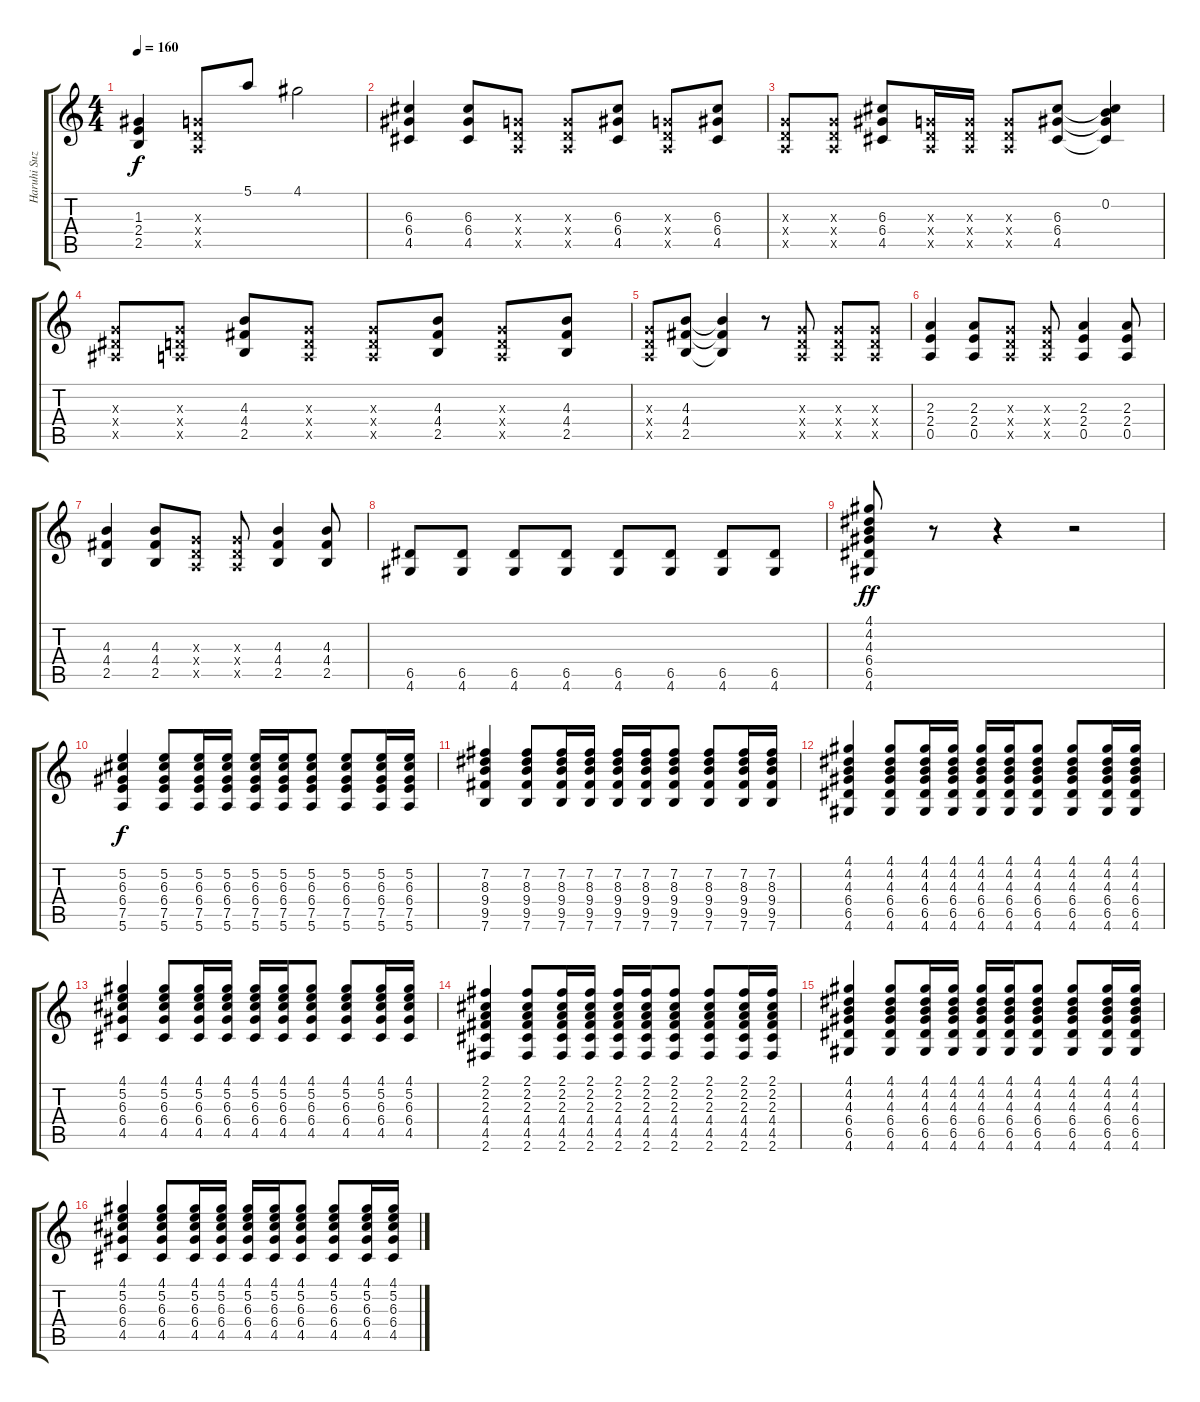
\track ("Haruhi Suzumiya (Rhythm Guitar)" "Haruhi Suz") {instrument distortionguitar}
\staff {score tabs}
\tuning (E4 B3 G3 D3 A2 E2) {hide}
\ts (4 4)
\tempo 160
\clef g2
\ks c
(1.3{t} 2.4{t} 2.5{t}).4{dy f} (0.3{x} 0.4{x} 0.5{x}).8 5.1.8 4.1.2 |
(6.3 6.4 4.5).4 (6.3 6.4 4.5).8 (0.3{x} 0.4{x} 0.5{x}).8 (0.3{x} 0.4{x} 0.5{x}).8 (6.3 6.4 4.5).8 (0.3{x} 0.4{x} 0.5{x}).8 (6.3 6.4 4.5).8 |
(0.3{x} 0.4{x} 0.5{x}).8 (0.3{x} 0.4{x} 0.5{x}).8 (6.3 6.4 4.5).8 (0.3{x} 0.4{x} 0.5{x}).16 (0.3{x} 0.4{x} 0.5{x}).16 (0.3{x} 0.4{x} 0.5{x}).8 (6.3 6.4 4.5).8 (0.2 6.3{t} 6.4{t} 4.5{t}).4 |
(0.3{x} 1.4{x} 1.5{x}).8 (0.3{x} 0.4{x} 0.5{x}).8 (4.3 4.4 2.5).8 (0.3{x} 0.4{x} 0.5{x}).8 (0.3{x} 0.4{x} 0.5{x}).8 (4.3 4.4 2.5).8 (0.3{x} 0.4{x} 0.5{x}).8 (4.3 4.4 2.5).8 |
(0.3{x} 0.4{x} 0.5{x}).8 (4.3 4.4 2.5).8 (4.3{t} 4.4{t} 2.5{t}).4 r.8 (0.3{x} 0.4{x} 0.5{x}).8 (0.3{x} 0.4{x} 0.5{x}).8 (0.3{x} 0.4{x} 0.5{x}).8 |
(2.3 2.4 0.5).4 (2.3 2.4 0.5).8 (0.3{x} 0.4{x} 0.5{x}).8 (0.3{x} 0.4{x} 0.5{x}).8 (2.3 2.4 0.5).4 (2.3 2.4 0.5).8 |
(4.3 4.4 2.5).4 (4.3 4.4 2.5).8 (0.3{x} 0.4{x} 0.5{x}).8 (0.3{x} 0.4{x} 0.5{x}).8 (4.3 4.4 2.5).4 (4.3 4.4 2.5).8 |
(6.5 4.6).8 (6.5 4.6).8 (6.5 4.6).8 (6.5 4.6).8 (6.5 4.6).8 (6.5 4.6).8 (6.5 4.6).8 (6.5 4.6).8 |
(4.1 4.2 4.3 6.4 6.5 4.6).8{dy ff} r.8 r.4 r.2 |
(5.2 6.3 6.4 7.5 5.6).4{dy f} (5.2 6.3 6.4 7.5 5.6).8 (5.2 6.3 6.4 7.5 5.6).16 (5.2 6.3 6.4 7.5 5.6).16 (5.2 6.3 6.4 7.5 5.6).16 (5.2 6.3 6.4 7.5 5.6).16 (5.2 6.3 6.4 7.5 5.6).8 (5.2 6.3 6.4 7.5 5.6).8 (5.2 6.3 6.4 7.5 5.6).16 (5.2 6.3 6.4 7.5 5.6).16 |
(7.2 8.3 9.4 9.5 7.6).4 (7.2 8.3 9.4 9.5 7.6).8 (7.2 8.3 9.4 9.5 7.6).16 (7.2 8.3 9.4 9.5 7.6).16 (7.2 8.3 9.4 9.5 7.6).16 (7.2 8.3 9.4 9.5 7.6).16 (7.2 8.3 9.4 9.5 7.6).8 (7.2 8.3 9.4 9.5 7.6).8 (7.2 8.3 9.4 9.5 7.6).16 (7.2 8.3 9.4 9.5 7.6).16 |
(4.1 4.2 4.3 6.4 6.5 4.6).4 (4.1 4.2 4.3 6.4 6.5 4.6).8 (4.1 4.2 4.3 6.4 6.5 4.6).16 (4.1 4.2 4.3 6.4 6.5 4.6).16 (4.1 4.2 4.3 6.4 6.5 4.6).16 (4.1 4.2 4.3 6.4 6.5 4.6).16 (4.1 4.2 4.3 6.4 6.5 4.6).8 (4.1 4.2 4.3 6.4 6.5 4.6).8 (4.1 4.2 4.3 6.4 6.5 4.6).16 (4.1 4.2 4.3 6.4 6.5 4.6).16 |
(4.1 5.2 6.3 6.4 4.5).4 (4.1 5.2 6.3 6.4 4.5).8 (4.1 5.2 6.3 6.4 4.5).16 (4.1 5.2 6.3 6.4 4.5).16 (4.1 5.2 6.3 6.4 4.5).16 (4.1 5.2 6.3 6.4 4.5).16 (4.1 5.2 6.3 6.4 4.5).8 (4.1 5.2 6.3 6.4 4.5).8 (4.1 5.2 6.3 6.4 4.5).16 (4.1 5.2 6.3 6.4 4.5).16 |
(2.1 2.2 2.3 4.4 4.5 2.6).4 (2.1 2.2 2.3 4.4 4.5 2.6).8 (2.1 2.2 2.3 4.4 4.5 2.6).16 (2.1 2.2 2.3 4.4 4.5 2.6).16 (2.1 2.2 2.3 4.4 4.5 2.6).16 (2.1 2.2 2.3 4.4 4.5 2.6).16 (2.1 2.2 2.3 4.4 4.5 2.6).8 (2.1 2.2 2.3 4.4 4.5 2.6).8 (2.1 2.2 2.3 4.4 4.5 2.6).16 (2.1 2.2 2.3 4.4 4.5 2.6).16 |
(4.1 4.2 4.3 6.4 6.5 4.6).4 (4.1 4.2 4.3 6.4 6.5 4.6).8 (4.1 4.2 4.3 6.4 6.5 4.6).16 (4.1 4.2 4.3 6.4 6.5 4.6).16 (4.1 4.2 4.3 6.4 6.5 4.6).16 (4.1 4.2 4.3 6.4 6.5 4.6).16 (4.1 4.2 4.3 6.4 6.5 4.6).8 (4.1 4.2 4.3 6.4 6.5 4.6).8 (4.1 4.2 4.3 6.4 6.5 4.6).16 (4.1 4.2 4.3 6.4 6.5 4.6).16 |
(4.1 5.2 6.3 6.4 4.5).4 (4.1 5.2 6.3 6.4 4.5).8 (4.1 5.2 6.3 6.4 4.5).16 (4.1 5.2 6.3 6.4 4.5).16 (4.1 5.2 6.3 6.4 4.5).16 (4.1 5.2 6.3 6.4 4.5).16 (4.1 5.2 6.3 6.4 4.5).8 (4.1 5.2 6.3 6.4 4.5).8 (4.1 5.2 6.3 6.4 4.5).16 (4.1 5.2 6.3 6.4 4.5).16
